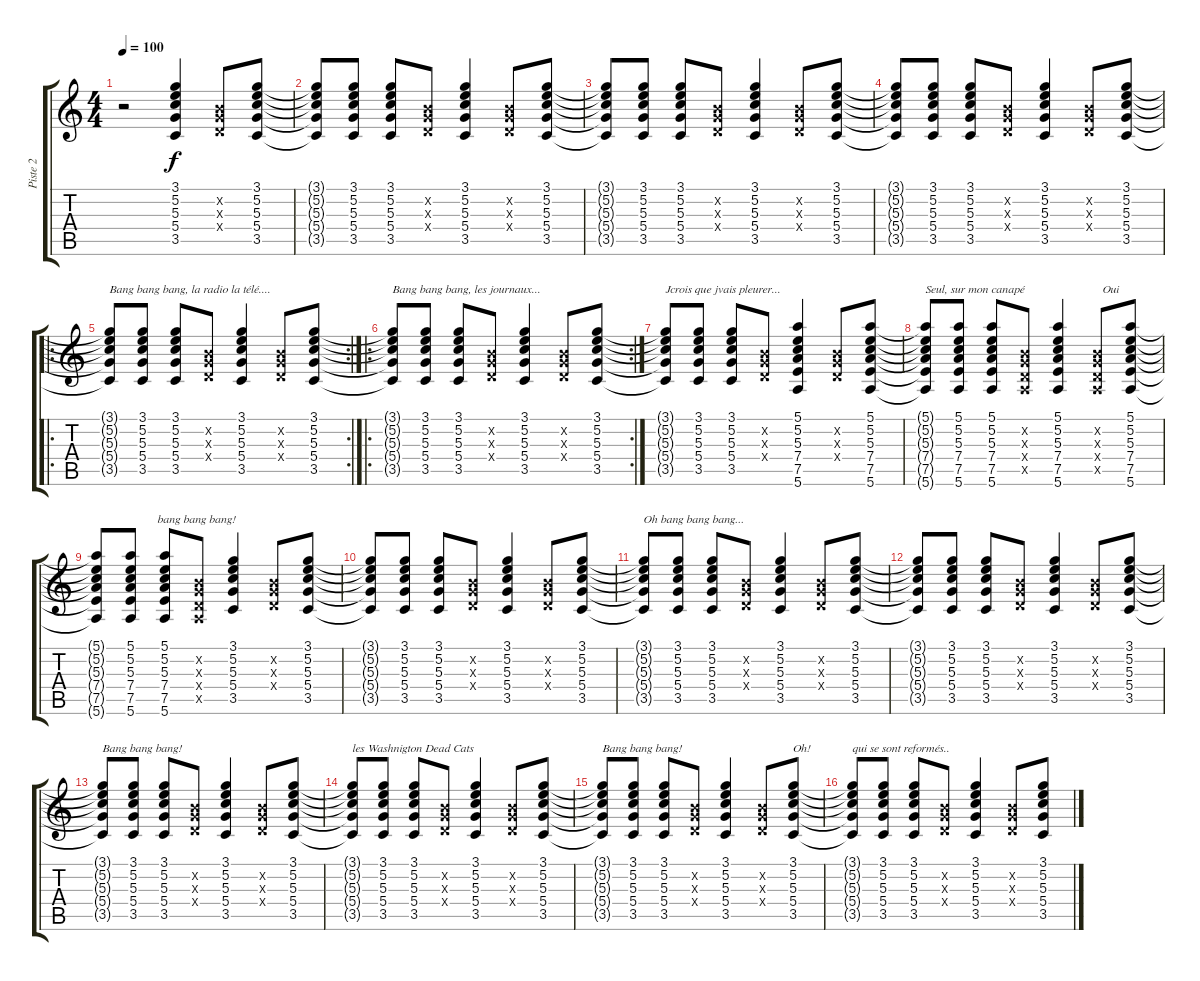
\track ("Piste 2" "Piste 2") {instrument acousticguitarnylon}
\staff {score tabs}
\tuning (E4 B3 G3 D3 A2 E2) {hide}
\ts (4 4)
\tempo 100
\clef g2
\ks c
r.2{dy f instrument acousticguitarnylon} (3.1 5.2 5.3 5.4 3.5).4 (0.2{x} 0.3{x} 0.4{x}).8 (3.1 5.2 5.3 5.4 3.5).8 |
(3.1{t} 5.2{t} 5.3{t} 5.4{t} 3.5{t}).8 (3.1 5.2 5.3 5.4 3.5).8 (3.1 5.2 5.3 5.4 3.5).8 (0.2{x} 0.3{x} 0.4{x}).8 (3.1 5.2 5.3 5.4 3.5).4 (0.2{x} 0.3{x} 0.4{x}).8 (3.1 5.2 5.3 5.4 3.5).8 |
(3.1{t} 5.2{t} 5.3{t} 5.4{t} 3.5{t}).8 (3.1 5.2 5.3 5.4 3.5).8 (3.1 5.2 5.3 5.4 3.5).8 (0.2{x} 0.3{x} 0.4{x}).8 (3.1 5.2 5.3 5.4 3.5).4 (0.2{x} 0.3{x} 0.4{x}).8 (3.1 5.2 5.3 5.4 3.5).8 |
(3.1{t} 5.2{t} 5.3{t} 5.4{t} 3.5{t}).8 (3.1 5.2 5.3 5.4 3.5).8 (3.1 5.2 5.3 5.4 3.5).8 (0.2{x} 0.3{x} 0.4{x}).8 (3.1 5.2 5.3 5.4 3.5).4 (0.2{x} 0.3{x} 0.4{x}).8 (3.1 5.2 5.3 5.4 3.5).8 |
\ro
\rc 2
(3.1{t} 5.2{t} 5.3{t} 5.4{t} 3.5{t}).8{txt "Bang bang bang, la radio la télé...."} (3.1 5.2 5.3 5.4 3.5).8 (3.1 5.2 5.3 5.4 3.5).8 (0.2{x} 0.3{x} 0.4{x}).8 (3.1 5.2 5.3 5.4 3.5).4 (0.2{x} 0.3{x} 0.4{x}).8 (3.1 5.2 5.3 5.4 3.5).8 |
\ro
\rc 2
(3.1{t} 5.2{t} 5.3{t} 5.4{t} 3.5{t}).8{txt "Bang bang bang, les journaux..."} (3.1 5.2 5.3 5.4 3.5).8 (3.1 5.2 5.3 5.4 3.5).8 (0.2{x} 0.3{x} 0.4{x}).8 (3.1 5.2 5.3 5.4 3.5).4 (0.2{x} 0.3{x} 0.4{x}).8 (3.1 5.2 5.3 5.4 3.5).8 |
(3.1{t} 5.2{t} 5.3{t} 5.4{t} 3.5{t}).8{txt "Jcrois que jvais pleurer..."} (3.1 5.2 5.3 5.4 3.5).8 (3.1 5.2 5.3 5.4 3.5).8 (0.2{x} 0.3{x} 0.4{x}).8 (5.1 5.2 5.3 7.4 7.5 5.6).4 (0.2{x} 0.3{x} 0.4{x}).8 (5.1 5.2 5.3 7.4 7.5 5.6).8 |
(5.1{t} 5.2{t} 5.3{t} 7.4{t} 7.5{t} 5.6{t}).8{txt "Seul, sur mon canapé                          Oui"} (5.1 5.2 5.3 7.4 7.5 5.6).8 (5.1 5.2 5.3 7.4 7.5 5.6).8 (0.2{x} 0.3{x} 0.4{x} 0.5{x}).8 (5.1 5.2 5.3 7.4 7.5 5.6).4 (0.2{x} 0.3{x} 0.4{x} 0.5{x}).8 (5.1 5.2 5.3 7.4 7.5 5.6).8 |
(5.1{t} 5.2{t} 5.3{t} 7.4{t} 7.5{t} 5.6{t}).8 (5.1 5.2 5.3 7.4 7.5 5.6).8{txt "         bang bang bang!"} (5.1 5.2 5.3 7.4 7.5 5.6).8 (0.2{x} 0.3{x} 0.4{x} 0.5{x}).8 (3.1 5.2 5.3 5.4 3.5).4 (0.2{x} 0.3{x} 0.4{x}).8 (3.1 5.2 5.3 5.4 3.5).8 |
(3.1{t} 5.2{t} 5.3{t} 5.4{t} 3.5{t}).8 (3.1 5.2 5.3 5.4 3.5).8 (3.1 5.2 5.3 5.4 3.5).8 (0.2{x} 0.3{x} 0.4{x}).8 (3.1 5.2 5.3 5.4 3.5).4 (0.2{x} 0.3{x} 0.4{x}).8 (3.1 5.2 5.3 5.4 3.5).8 |
(3.1{t} 5.2{t} 5.3{t} 5.4{t} 3.5{t}).8{txt "Oh bang bang bang..."} (3.1 5.2 5.3 5.4 3.5).8 (3.1 5.2 5.3 5.4 3.5).8 (0.2{x} 0.3{x} 0.4{x}).8 (3.1 5.2 5.3 5.4 3.5).4 (0.2{x} 0.3{x} 0.4{x}).8 (3.1 5.2 5.3 5.4 3.5).8 |
(3.1{t} 5.2{t} 5.3{t} 5.4{t} 3.5{t}).8 (3.1 5.2 5.3 5.4 3.5).8 (3.1 5.2 5.3 5.4 3.5).8 (0.2{x} 0.3{x} 0.4{x}).8 (3.1 5.2 5.3 5.4 3.5).4 (0.2{x} 0.3{x} 0.4{x}).8 (3.1 5.2 5.3 5.4 3.5).8 |
(3.1{t} 5.2{t} 5.3{t} 5.4{t} 3.5{t}).8{txt "Bang bang bang!"} (3.1 5.2 5.3 5.4 3.5).8 (3.1 5.2 5.3 5.4 3.5).8 (0.2{x} 0.3{x} 0.4{x}).8 (3.1 5.2 5.3 5.4 3.5).4 (0.2{x} 0.3{x} 0.4{x}).8 (3.1 5.2 5.3 5.4 3.5).8 |
(3.1{t} 5.2{t} 5.3{t} 5.4{t} 3.5{t}).8{txt "les Washnigton Dead Cats"} (3.1 5.2 5.3 5.4 3.5).8 (3.1 5.2 5.3 5.4 3.5).8 (0.2{x} 0.3{x} 0.4{x}).8 (3.1 5.2 5.3 5.4 3.5).4 (0.2{x} 0.3{x} 0.4{x}).8 (3.1 5.2 5.3 5.4 3.5).8 |
(3.1{t} 5.2{t} 5.3{t} 5.4{t} 3.5{t}).8{txt "Bang bang bang!"} (3.1 5.2 5.3 5.4 3.5).8 (3.1 5.2 5.3 5.4 3.5).8 (0.2{x} 0.3{x} 0.4{x}).8 (3.1 5.2 5.3 5.4 3.5).4 (0.2{x} 0.3{x} 0.4{x}).8 (3.1 5.2 5.3 5.4 3.5).8{txt "Oh!"} |
(3.1{t} 5.2{t} 5.3{t} 5.4{t} 3.5{t}).8{txt "qui se sont reformés.."} (3.1 5.2 5.3 5.4 3.5).8 (3.1 5.2 5.3 5.4 3.5).8 (0.2{x} 0.3{x} 0.4{x}).8 (3.1 5.2 5.3 5.4 3.5).4 (0.2{x} 0.3{x} 0.4{x}).8 (3.1 5.2 5.3 5.4 3.5).8
